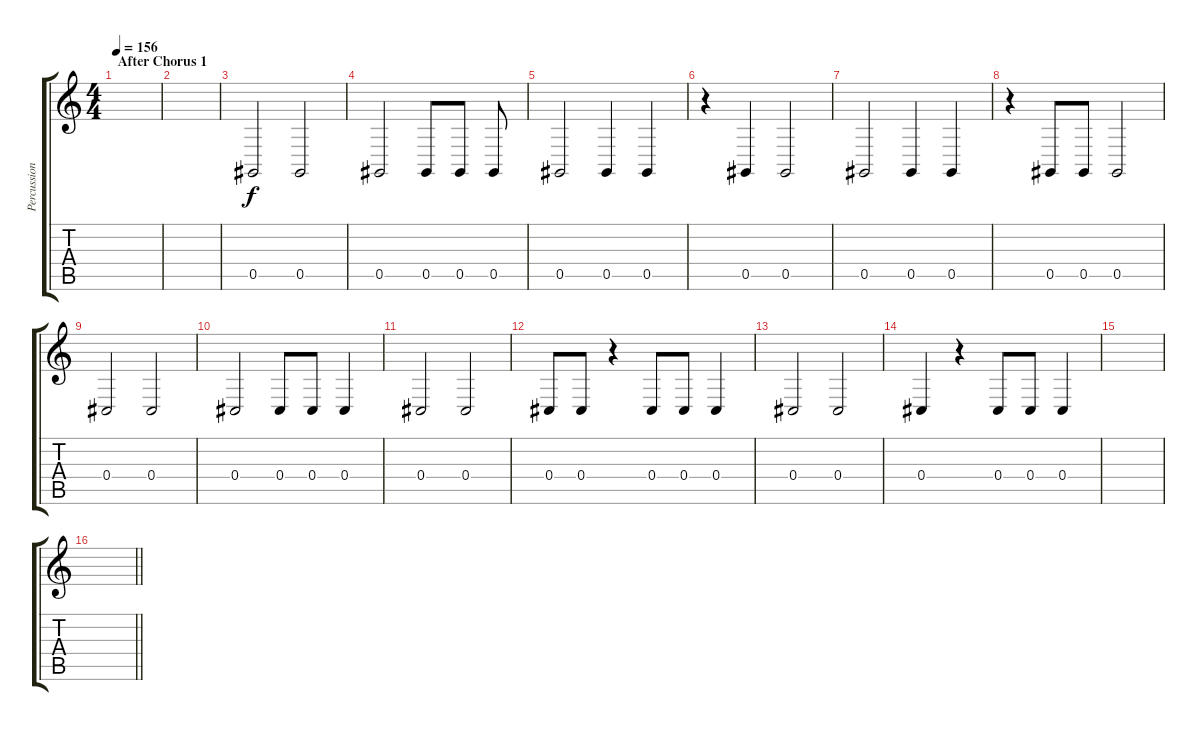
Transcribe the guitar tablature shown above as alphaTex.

\track ("Percussion/ Fillers" "Percussion") {instrument taikodrum}
\staff {score tabs}
\tuning (Eb4 Bb3 Gb3 Db3 Ab2 Eb2) {hide}
\ts (4 4)
\section ("" "After Chorus 1")
\tempo 156
\clef g2
\ks c
|
|
0.5.2{instrument taikodrum} 0.5.2 |
0.5.2 0.5.8 0.5.8 0.5.8 |
0.5.2 0.5.4 0.5.4 |
r.4 0.5.4 0.5.2 |
0.5.2 0.5.4 0.5.4 |
r.4 0.5.8 0.5.8 0.5.2 |
0.4.2{volume 10} 0.4.2 |
0.4.2 0.4.8 0.4.8 0.4.4 |
0.4.2 0.4.2 |
0.4.8 0.4.8 r.4 0.4.8 0.4.8 0.4.4 |
0.4.2 0.4.2 |
0.4.4 r.4 0.4.8 0.4.8 0.4.4 |
|
\barLineRight lightlight
